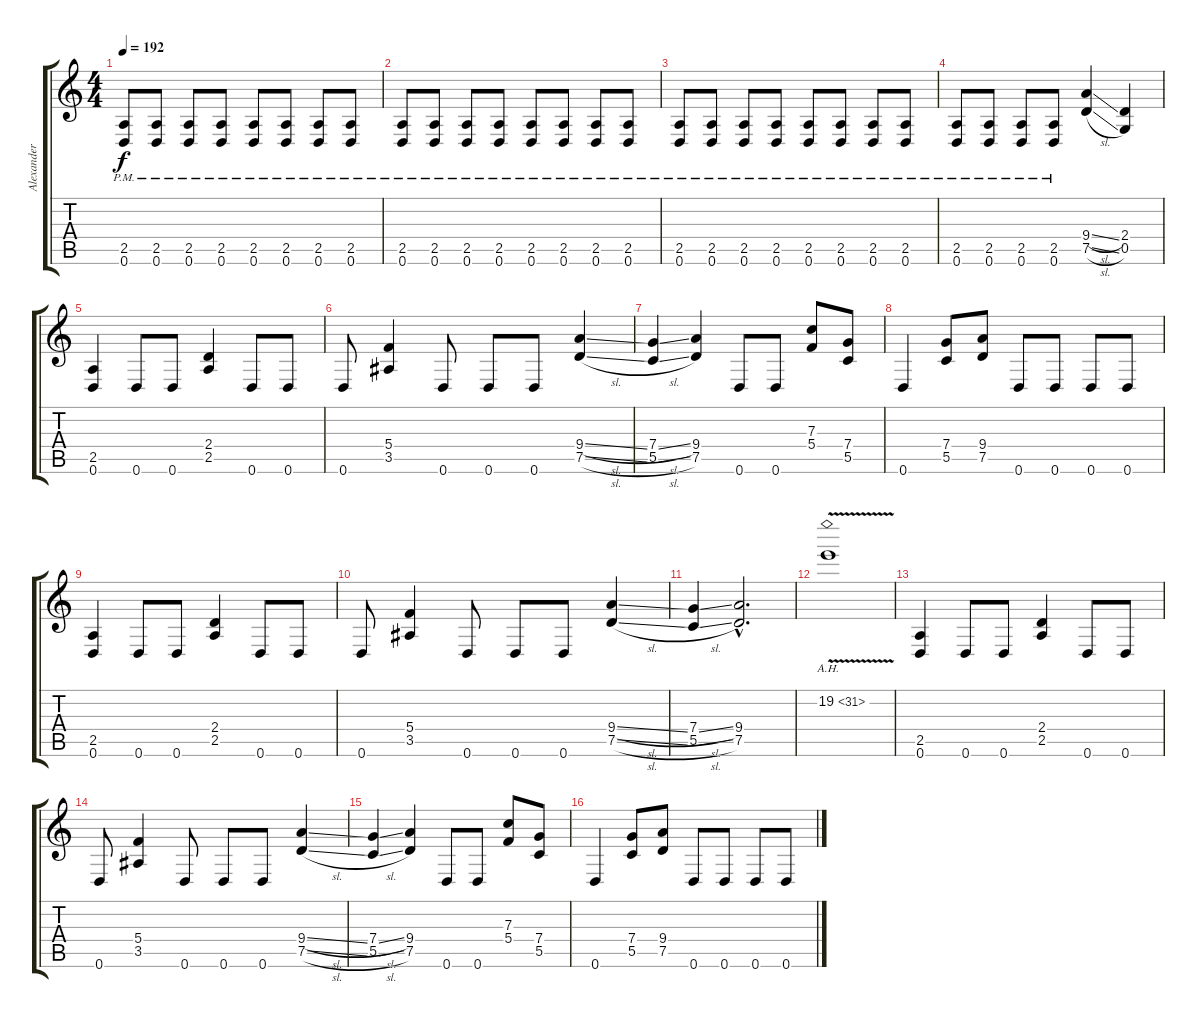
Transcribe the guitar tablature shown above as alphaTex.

\track ("Alexander Kuoppala" "Alexander ") {instrument distortionguitar}
\staff {score tabs}
\tuning (D4 A3 F3 C3 G2 D2) {hide}
\ts (4 4)
\tempo 192
\clef g2
\ks c
(2.5{pm} 0.6{pm}).8{dy f} (2.5{pm} 0.6{pm}).8 (2.5{pm} 0.6{pm}).8 (2.5{pm} 0.6{pm}).8 (2.5{pm} 0.6{pm}).8 (2.5{pm} 0.6{pm}).8 (2.5{pm} 0.6{pm}).8 (2.5{pm} 0.6{pm}).8 |
(2.5{pm} 0.6{pm}).8 (2.5{pm} 0.6{pm}).8 (2.5{pm} 0.6{pm}).8 (2.5{pm} 0.6{pm}).8 (2.5{pm} 0.6{pm}).8 (2.5{pm} 0.6{pm}).8 (2.5{pm} 0.6{pm}).8 (2.5{pm} 0.6{pm}).8 |
(2.5{pm} 0.6{pm}).8 (2.5{pm} 0.6{pm}).8 (2.5{pm} 0.6{pm}).8 (2.5{pm} 0.6{pm}).8 (2.5{pm} 0.6{pm}).8 (2.5{pm} 0.6{pm}).8 (2.5{pm} 0.6{pm}).8 (2.5{pm} 0.6{pm}).8 |
(2.5{pm} 0.6{pm}).8 (2.5{pm} 0.6{pm}).8 (2.5{pm} 0.6{pm}).8 (2.5{pm} 0.6{pm}).8 (9.4{sl} 7.5{sl}).4 (2.4 0.5).4 |
(2.5 0.6).4 0.6.8 0.6.8 (2.4 2.5).4 0.6.8 0.6.8 |
0.6.8 (5.4 3.5).4 0.6.8 0.6.8 0.6.8 (9.4{sl} 7.5{sl}).4 |
(7.4{sl} 5.5{sl}).4 (9.4 7.5).4 0.6.8 0.6.8 (7.3 5.4).8 (7.4 5.5).8 |
0.6.4 (7.4 5.5).8 (9.4 7.5).8 0.6.8 0.6.8 0.6.8 0.6.8 |
(2.5 0.6).4 0.6.8 0.6.8 (2.4 2.5).4 0.6.8 0.6.8 |
0.6.8 (5.4 3.5).4 0.6.8 0.6.8 0.6.8 (9.4{sl} 7.5{sl}).4 |
(7.4{sl} 5.5{sl}).4 (9.4{hac} 7.5{hac}).2{d} |
19.2{ah 12 v}.1 |
(2.5 0.6).4 0.6.8 0.6.8 (2.4 2.5).4 0.6.8 0.6.8 |
0.6.8 (5.4 3.5).4 0.6.8 0.6.8 0.6.8 (9.4{sl} 7.5{sl}).4 |
(7.4{sl} 5.5{sl}).4 (9.4 7.5).4 0.6.8 0.6.8 (7.3 5.4).8 (7.4 5.5).8 |
0.6.4 (7.4 5.5).8 (9.4 7.5).8 0.6.8 0.6.8 0.6.8 0.6.8
